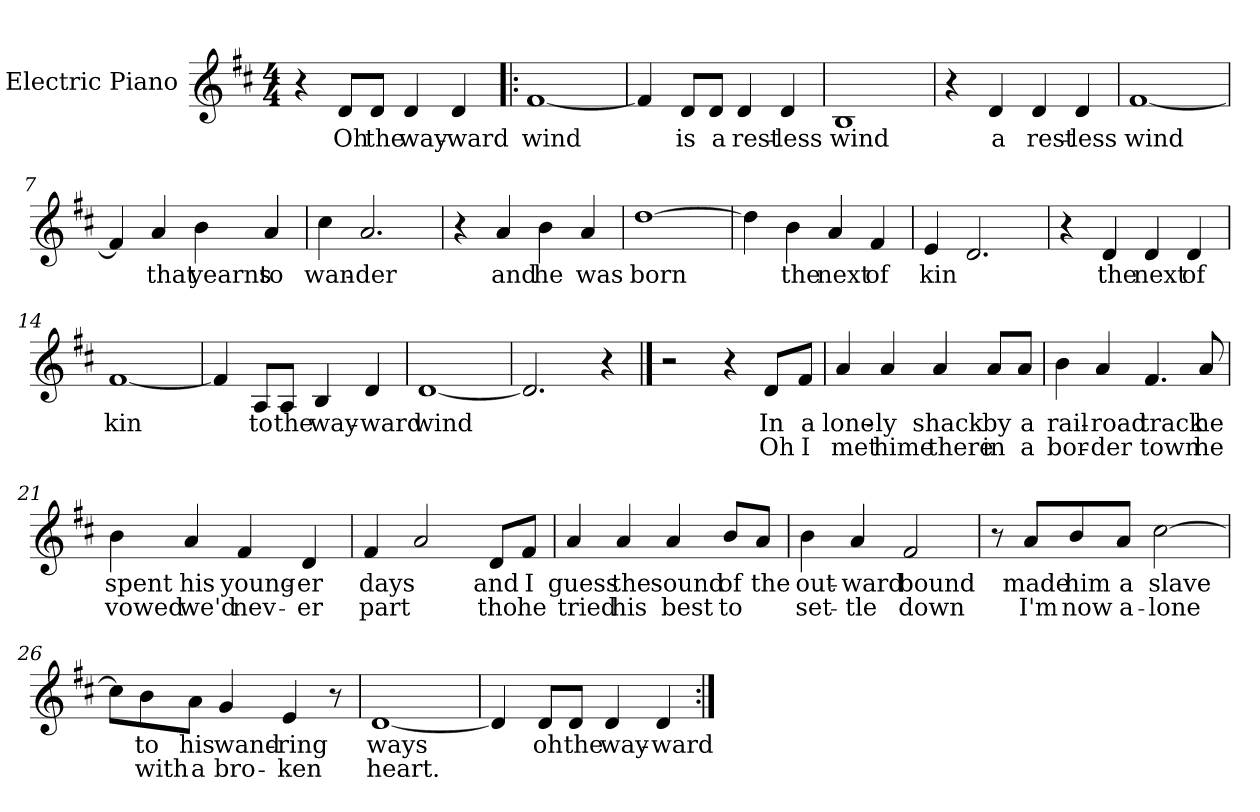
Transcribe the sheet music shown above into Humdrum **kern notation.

**kern	**text	**text
*part1	*part1	*part1
*staff1	*staff1	*staff1
*I"Electric Piano	*	*
*I'E.Pno	*	*
*clefG2	*	*
*k[f#c#]	*	*
*D:	*	*
*M4/4	*	*
=1	=1	=1
4r	.	.
8d/L	Oh	.
8d/J	the	.
4d/	way-	.
4d/	-ward	.
=2!|:	=2!|:	=2!|:
[1f#	wind	.
=3	=3	=3
4f#/]	.	.
8d/L	is	.
8d/J	a	.
4d/	rest-	.
4d/	-less	.
=4	=4	=4
1B	wind	.
=5	=5	=5
4r	.	.
4d/	a	.
4d/	rest-	.
4d/	-less	.
!!LO:LB:g=z
=6	=6	=6
[1f#	wind	.
=7	=7	=7
4f#/]	.	.
4a/	that	.
4b\	yearns	.
4a/	to	.
=8	=8	=8
4cc#\	wan-	.
2.a/	-der	.
=9	=9	=9
4r	.	.
4a/	and	.
4b\	he	.
4a/	was	.
=10	=10	=10
[1dd	born	.
=11	=11	=11
4dd\]	.	.
4b\	the	.
4a/	next	.
4f#/	of	.
!!LO:LB:g=z
=12	=12	=12
4e/	kin	.
2.d/	.	.
=13	=13	=13
4r	.	.
4d/	the	.
4d/	next	.
4d/	of	.
=14	=14	=14
[1f#	kin	.
=15	=15	=15
4f#/]	.	.
8A/L	to	.
8A/J	the	.
4B/	way-	.
4d/	-ward	.
=16	=16	=16
[1d	wind	.
=17	=17	=17
2.d/]	.	.
4r	.	.
==18	==18	==18
2r	.	.
4r	.	.
8d/L	In	Oh
8f#/J	a	I
!!LO:LB:g=z
=19	=19	=19
4a/	lone-	met
4a/	-ly	hime
4a/	shack	there
8a/L	by	in
8a/J	a	a
=20	=20	=20
4b\	rail-	bor-
4a/	-road	-der
4.f#/	track	town
8a/	he	he
=21	=21	=21
4b\	spent	vowed
4a/	his	we'd
4f#/	young-	nev-
4d/	-er	-er
!!LO:LB:g=z
=22	=22	=22
4f#/	days	part
2a/	.	.
8d/L	and	tho
8f#/J	I	he
=23	=23	=23
4a/	guess	tried
4a/	the	his
4a/	sound	best
8b/L	of	to
8a/J	the	.
=24	=24	=24
4b\	out-	set-
4a/	-ward	-tle
2f#/	bound	down
!!LO:LB:g=z
=25	=25	=25
8r	.	.
8a/L	made	I'm
8b/	him	now
8a/J	a	a-
[2cc#\	slave	-lone
=26	=26	=26
8cc#\L]	.	.
8b\	to	with
8a\J	his	a
4g/	wand-	bro-
4e/	-ring	-ken
8r	.	.
=27	=27	=27
[1d	ways	heart.
=28	=28	=28
4d/]	.	.
8d/L	oh	.
8d/J	the	.
4d/	way-	.
4d/	-ward-	.
=:|!	=:|!	=:|!
*-	*-	*-
